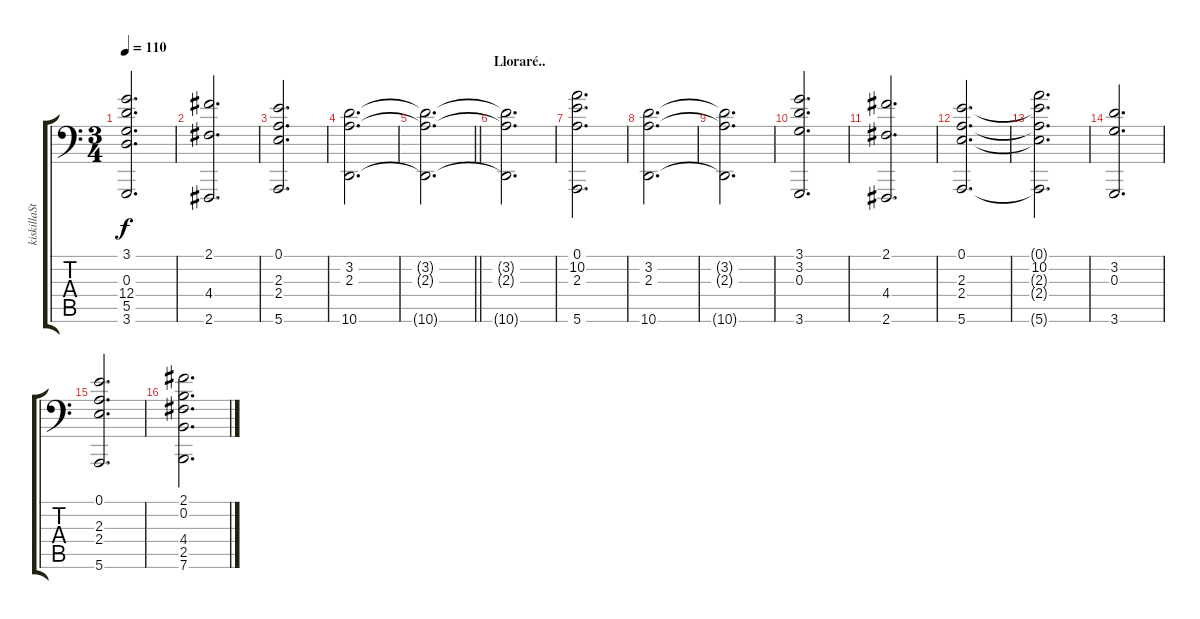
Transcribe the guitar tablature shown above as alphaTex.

\track ("kiskillaStrings" "kiskillaSt") {instrument stringensemble2}
\staff {score tabs}
\tuning (E4 B3 G3 D3 A2 E1) {hide}
\ts (3 4)
\tempo 110
\clef f4
\ks c
(3.1 0.3 12.4 5.5 3.6).2{d dy f} |
(2.1 4.4 2.6).2{d} |
(0.1 2.3 2.4 5.6).2{d} |
(3.2 2.3 10.6).2{d} |
\barLineRight lightlight
(3.2{t} 2.3{t} 10.6{t}).2{d} |
\section ("" "Lloraré..")
(3.2{t} 2.3{t} 10.6{t}).2{d} |
(0.1 10.2 2.3 5.6).2{d} |
(3.2 2.3 10.6).2{d} |
(3.2{t} 2.3{t} 10.6{t}).2{d} |
(3.1 3.2 0.3 3.6).2{d} |
(2.1 4.4 2.6).2{d} |
(0.1 2.3 2.4 5.6).2{d} |
(0.1{t} 10.2 2.3{t} 2.4{t} 5.6{t}).2{d} |
(3.2 0.3 3.6).2{d} |
(0.1 2.3 2.4 5.6).2{d} |
(2.1 0.2 4.4 2.5 7.6).2{d}
